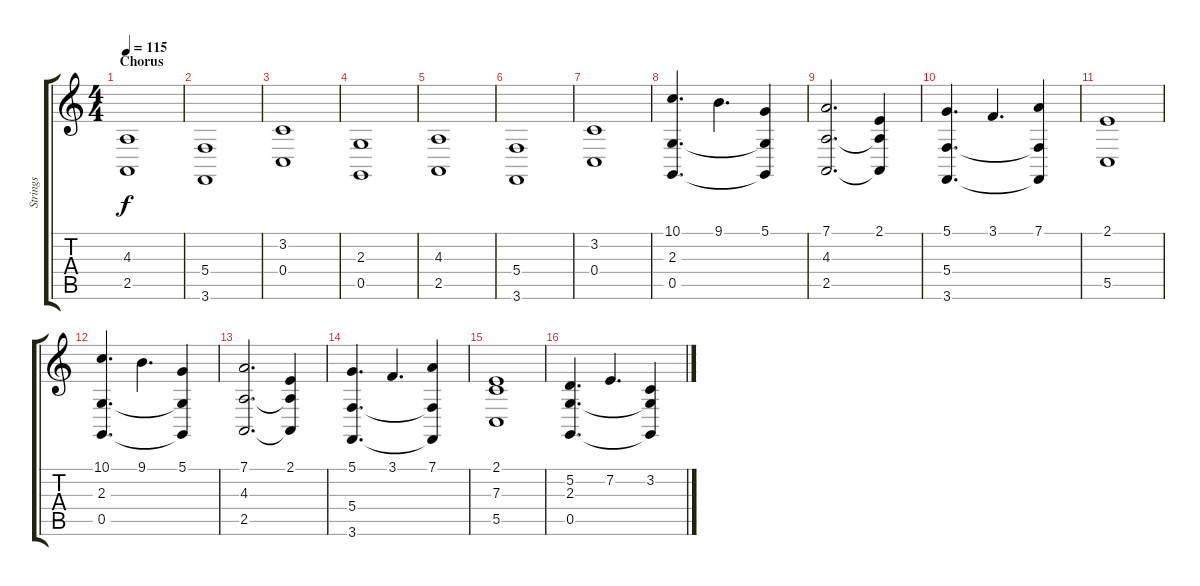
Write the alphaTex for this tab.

\track ("Strings" "Strings") {instrument stringensemble1}
\staff {score tabs}
\tuning (D4 A3 F3 C3 G2 D2) {hide}
\ts (4 4)
\section ("" "Chorus")
\tempo 115
\clef g2
\ks c
(4.3 2.5).1{dy f volume 12} |
(5.4 3.6).1 |
(3.2 0.4).1 |
(2.3 0.5).1 |
(4.3 2.5).1 |
(5.4 3.6).1 |
(3.2 0.4).1 |
(10.1 2.3 0.5).4{d} 9.1.4{d} (5.1 2.3{t} 0.5{t}).4 |
(7.1 4.3 2.5).2{d} (2.1 4.3{t} 2.5{t}).4 |
(5.1 5.4 3.6).4{d} 3.1.4{d} (7.1 5.4{t} 3.6{t}).4 |
(2.1 5.5).1 |
(10.1 2.3 0.5).4{d} 9.1.4{d} (5.1 2.3{t} 0.5{t}).4 |
(7.1 4.3 2.5).2{d} (2.1 4.3{t} 2.5{t}).4 |
(5.1 5.4 3.6).4{d} 3.1.4{d} (7.1 5.4{t} 3.6{t}).4 |
(2.1 7.3 5.5).1 |
(5.2 2.3 0.5).4{d} 7.2.4{d} (3.2 2.3{t} 0.5{t}).4
